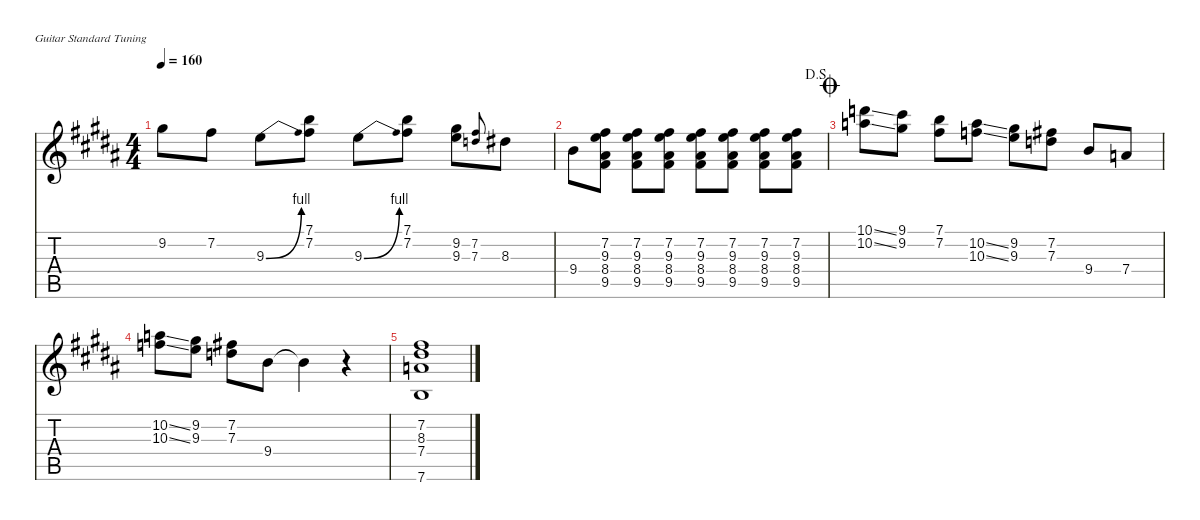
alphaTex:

\defaultSystemsLayout 4
\hideDynamics
\bracketExtendMode nobrackets
\singleTrackTrackNamePolicy hidden
\multiTrackTrackNamePolicy hidden
\otherSystemsTrackNameOrientation horizontal
\track ("Electric Guitar" "E-Gt") {defaultSystemsLayout 4 mute instrument overdrivenguitar}
\staff {score tabs}
\tuning (E4 B3 G3 D3 A2 E2)
\ts (4 4)
\tempo 160
\clef g2
\ks b
9.2{acc #}.8{dy mf beam Down} 7.2{acc #}.8{beam Down} 9.3{be (bend 0 0 15 4) acc forcenatural}.8{beam Down} (7.1{acc forcenatural} 7.2{acc #}).8{beam Down} 9.3{be (bend 0 0 15 4) acc forcenatural}.8{beam Down} (7.1{acc forcenatural} 7.2{acc #}).8{beam Down} (9.2{acc #} 9.3{acc forcenatural}).8{beam Down} (7.3{acc forcenatural} 7.2{acc #}).8{gr onbeat beam Up} 8.3{acc #}.8{beam Down} |
\jump dalsegno
9.4{acc forcenatural}.8{beam Down} (9.5{acc #} 8.4{acc #} 9.3{acc forcenatural} 7.2{acc #}).8{beam Down} (9.5{acc #} 8.4{acc #} 9.3{acc forcenatural} 7.2{acc #}).8{beam Down} (9.5{acc #} 8.4{acc #} 9.3{acc forcenatural} 7.2{acc #}).8{beam Down} (9.5{acc #} 8.4{acc #} 9.3{acc forcenatural} 7.2{acc #}).8{beam Down} (9.5{acc #} 8.4{acc #} 9.3{acc forcenatural} 7.2{acc #}).8{beam Down} (9.5{acc #} 8.4{acc #} 9.3{acc forcenatural} 7.2{acc #}).8{beam Down} (9.5{acc #} 8.4{acc #} 9.3{acc forcenatural} 7.2{acc #}).8{beam Down} |
\jump coda
(10.1{ss acc forcenatural} 10.2{ss acc forcenatural}).8{beam Down} (9.1{acc #} 9.2{acc #}).8{beam Down} (7.1{acc forcenatural} 7.2{acc #}).8{beam Down} (10.2{ss acc forcenatural} 10.3{ss acc forcenatural}).8{beam Down} (9.2{acc #} 9.3{acc forcenatural}).8{beam Down} (7.2{acc #} 7.3{acc forcenatural}).8{beam Down} 9.4{acc forcenatural}.8{beam Up} 7.4{acc forcenatural}.8{beam Up} |
(10.2{ss acc forcenatural} 10.3{ss acc forcenatural}).8{beam Down} (9.2{acc #} 9.3{acc forcenatural}).8{beam Down} (7.2{acc #} 7.3{acc forcenatural}).8{beam Down} 9.4{acc forcenatural}.8{beam Down} 9.4{t acc forcenatural}.4{beam Down} r.4{beam Down} |
(7.6{acc forcenatural} 7.4{acc forcenatural} 8.3{acc #} 7.2{acc #}).1{beam Up}
